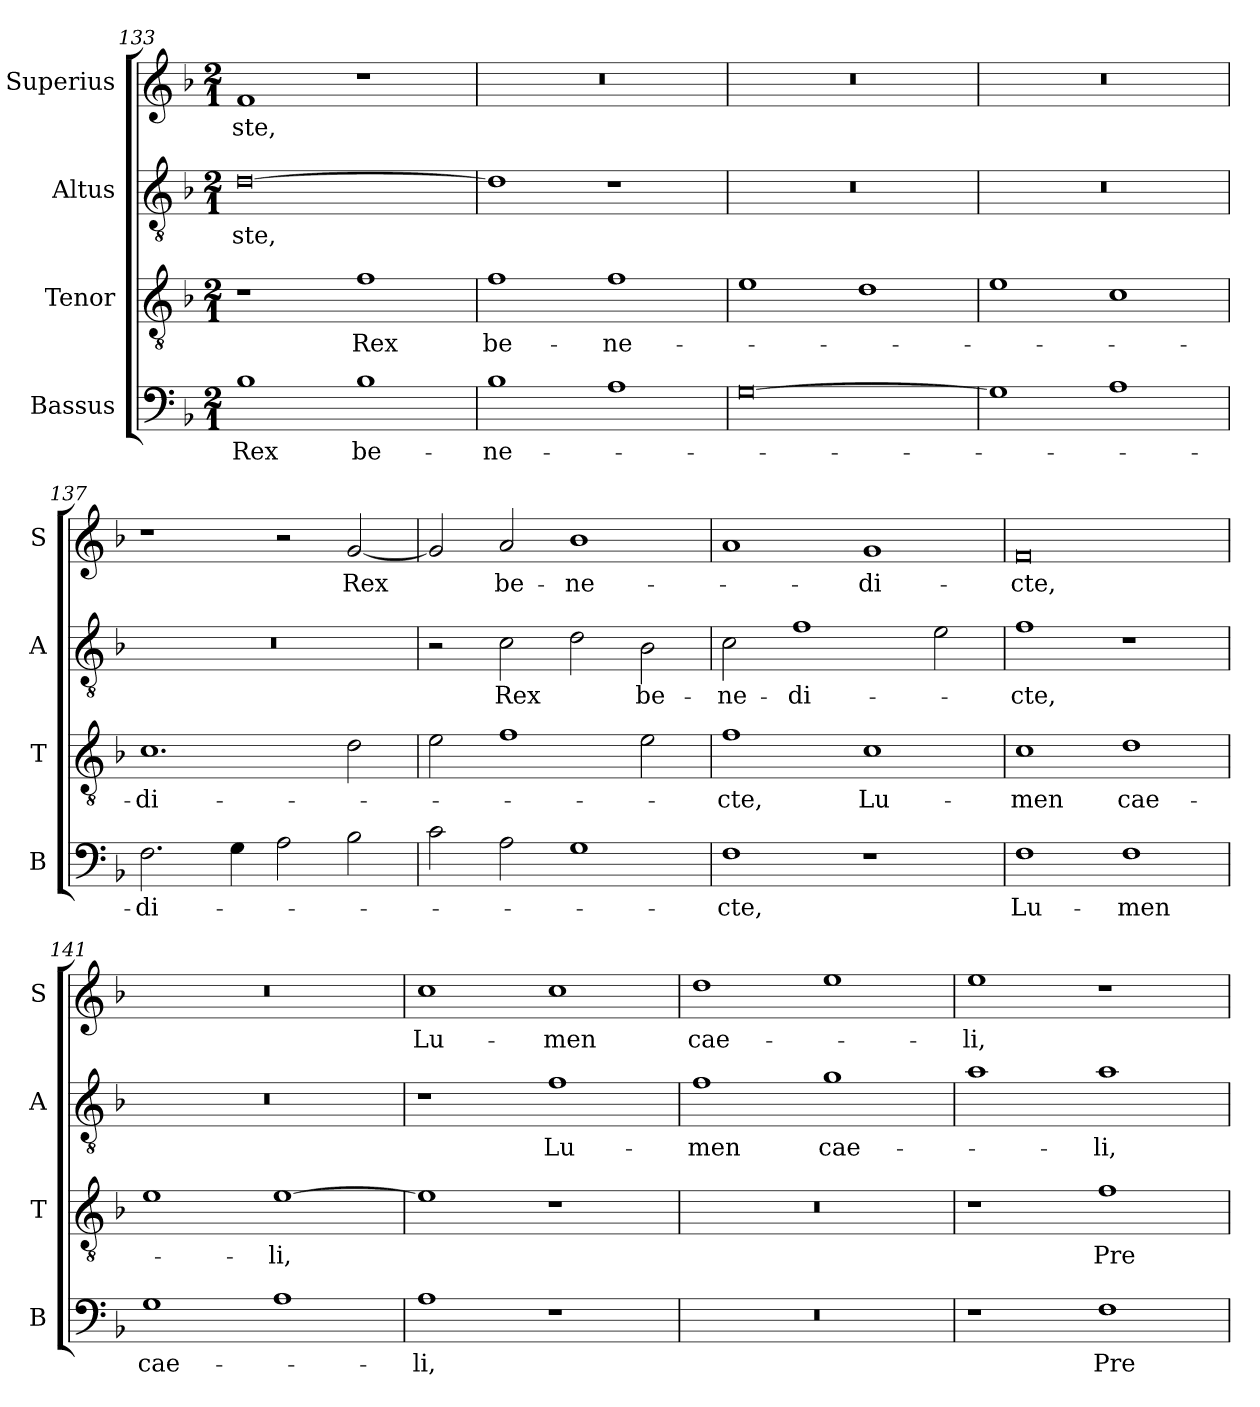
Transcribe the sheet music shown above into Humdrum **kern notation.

**kern	**text	**kern	**text	**kern	**text	**kern	**text
*part4	*part4	*part3	*part3	*part2	*part2	*part1	*part1
*staff4	*staff4	*staff3	*staff3	*staff2	*staff2	*staff1	*staff1
*I"Bassus	*	*I"Tenor	*	*I"Altus	*	*I"Superius	*
*I'B	*	*I'T	*	*I'A	*	*I'S	*
*clefF4	*	*clefGv2	*	*clefGv2	*	*clefG2	*
*k[b-]	*	*k[b-]	*	*k[b-]	*	*k[b-]	*
*F:	*	*F:	*	*F:	*	*F:	*
*M2/1	*	*M2/1	*	*M2/1	*	*M2/1	*
=133	=133	=133	=133	=133	=133	=133	=133
1B-	Rex	1r	.	[0d	-ste,	1f	-ste,
1B-	be-	1f	Rex	.	.	1r	.
=134	=134	=134	=134	=134	=134	=134	=134
1B-	-ne-	1f	be-	1d]	.	0r	.
1A	.	1f	-ne-	1r	.	.	.
=135	=135	=135	=135	=135	=135	=135	=135
[0G	.	1e	.	0r	.	0r	.
.	.	1d	.	.	.	.	.
=136	=136	=136	=136	=136	=136	=136	=136
1G]	.	1e	.	0r	.	0r	.
1A	.	1c	.	.	.	.	.
=137	=137	=137	=137	=137	=137	=137	=137
2.F	-di-	1.c	-di-	0r	.	1r	.
4G	.	.	.	.	.	.	.
2A	.	.	.	.	.	2r	.
2B-	.	2d	.	.	.	[2g	Rex
=138	=138	=138	=138	=138	=138	=138	=138
2c	.	2e	.	2r	.	2g]	.
2A	.	1f	.	2c	Rex	2a	be-
1G	.	.	.	2d	.	1b-	-ne-
.	.	2e	.	2B-	be-	.	.
=139	=139	=139	=139	=139	=139	=139	=139
1F	-cte,	1f	-cte,	2c	-ne-	1a	.
.	.	.	.	1f	-di-	.	.
1r	.	1c	Lu-	.	.	1g	-di-
.	.	.	.	2e	.	.	.
=140	=140	=140	=140	=140	=140	=140	=140
1F	Lu-	1c	-men	1f	-cte,	0f	-cte,
1F	-men	1d	cae-	1r	.	.	.
=141	=141	=141	=141	=141	=141	=141	=141
1G	cae-	1e	.	0r	.	0r	.
1A	.	[1e	-li,	.	.	.	.
=142	=142	=142	=142	=142	=142	=142	=142
1A	-li,	1e]	.	1r	.	1cc	Lu-
1r	.	1r	.	1f	Lu-	1cc	-men
=143	=143	=143	=143	=143	=143	=143	=143
0r	.	0r	.	1f	-men	1dd	cae-
.	.	.	.	1g	cae-	1ee	.
=144	=144	=144	=144	=144	=144	=144	=144
1r	.	1r	.	1a	.	1ee	-li,
1F	Pre-	1f	Pre-	1a	-li,	1r	.
=	=	=	=	=	=	=	=
*-	*-	*-	*-	*-	*-	*-	*-
